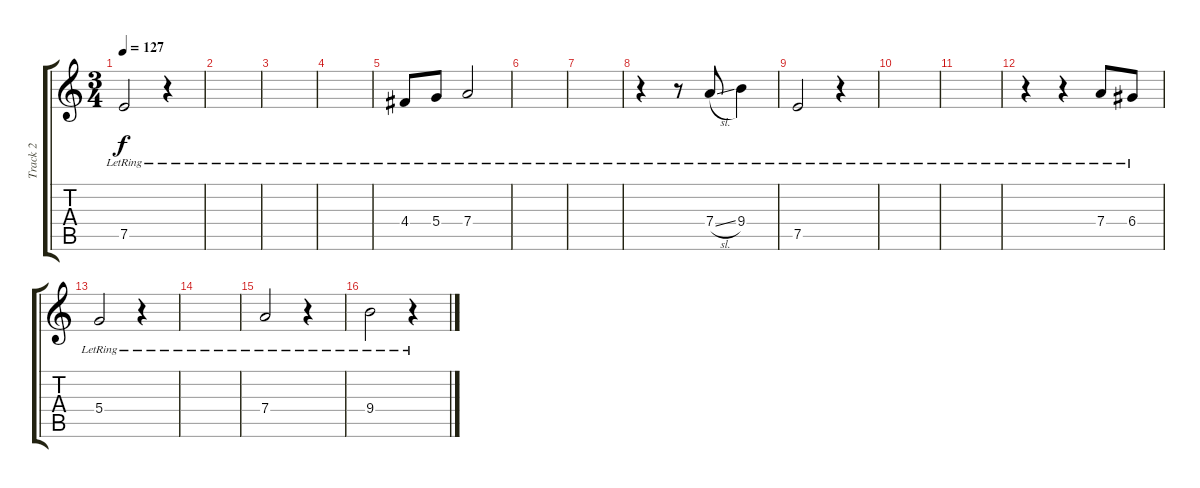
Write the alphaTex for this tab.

\track ("Track 2" "Track 2") {instrument acousticguitarsteel}
\staff {score tabs}
\tuning (E4 B3 G3 D3 A2 E2) {hide}
\ts (3 4)
\tempo 127
\clef g2
\ks c
7.5{lr}.2{dy f} r.4 |
|
|
|
4.4{lr}.8 5.4{lr}.8 7.4{lr}.2 |
|
|
r.4 r.8 7.4{sl lr}.8 9.4{lr}.4 |
7.5{lr}.2 r.4 |
|
|
r.4 r.4 7.4{lr}.8 6.4{lr}.8 |
5.4{lr}.2 r.4 |
|
7.4{lr}.2 r.4 |
9.4{lr}.2 r.4
